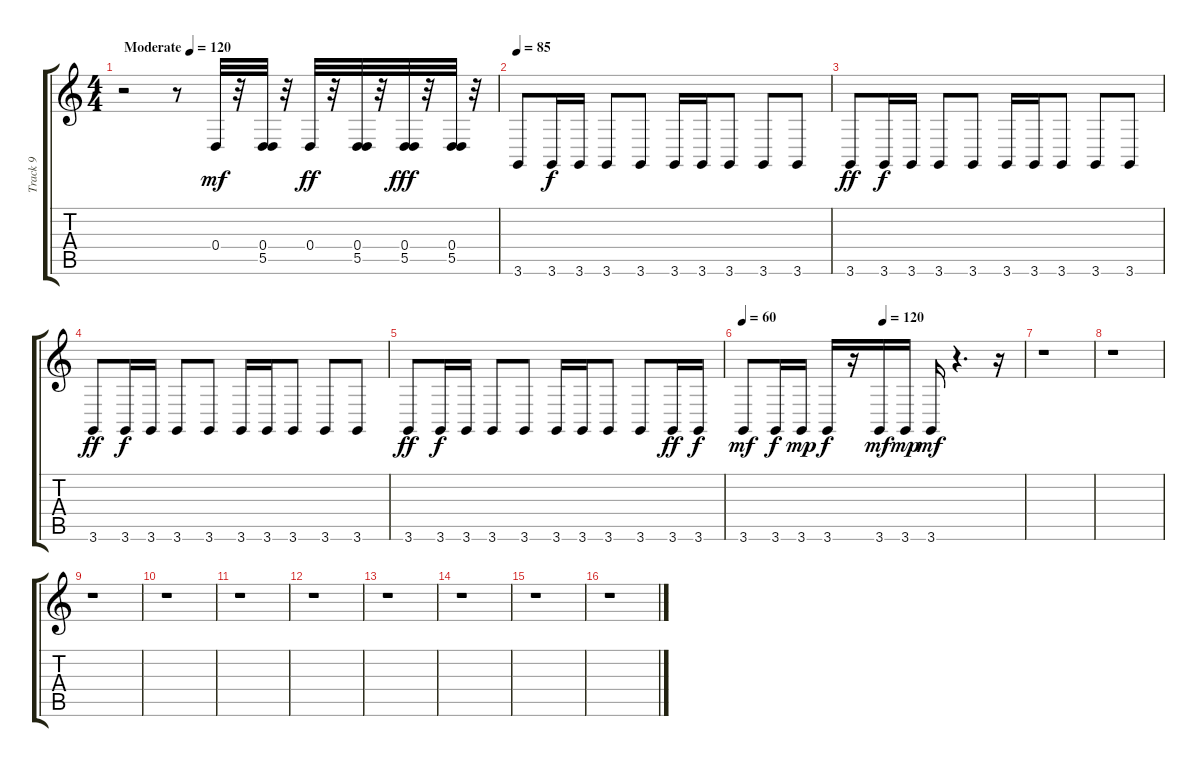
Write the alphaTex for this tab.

\track ("Track 9" "Track 9") {instrument fx3crystal}
\staff {score tabs}
\tuning (E4 B3 G3 D3 A2 E2) {hide}
\ts (4 4)
\tempo (120 "Moderate")
\clef g2
\ks c
r.2{dy mf volume 16 instrument timpani} r.8 0.4.32 r.32 (0.4 5.5).32 r.32 0.4.32{dy ff} r.32 (0.4 5.5).32 r.32 (0.4 5.5).32{dy fff} r.32 (0.4 5.5).32 r.32 |
\tempo 85
3.6.8 3.6.16{dy f} 3.6.16 3.6.8 3.6.8 3.6.16 3.6.16 3.6.8 3.6.8 3.6.8 |
3.6.8{dy ff} 3.6.16{dy f} 3.6.16 3.6.8 3.6.8 3.6.16 3.6.16 3.6.8 3.6.8 3.6.8 |
3.6.8{dy ff} 3.6.16{dy f} 3.6.16 3.6.8 3.6.8 3.6.16 3.6.16 3.6.8 3.6.8 3.6.8 |
3.6.8{dy ff} 3.6.16{dy f} 3.6.16 3.6.8 3.6.8 3.6.16 3.6.16 3.6.8 3.6.8 3.6.16{dy ff} 3.6.16{dy f} |
\tempo 60
\tempo (120 0.5)
3.6.8{dy mf} 3.6.16{dy f} 3.6.16{dy mp} 3.6.16{dy f} r.16 3.6.16{dy mf} 3.6.16{dy mp} 3.6.16{dy mf} r.4{d} r.16 |
r.1 |
r.1 |
r.1 |
r.1 |
r.1 |
r.1 |
r.1 |
r.1 |
r.1 |
r.1
